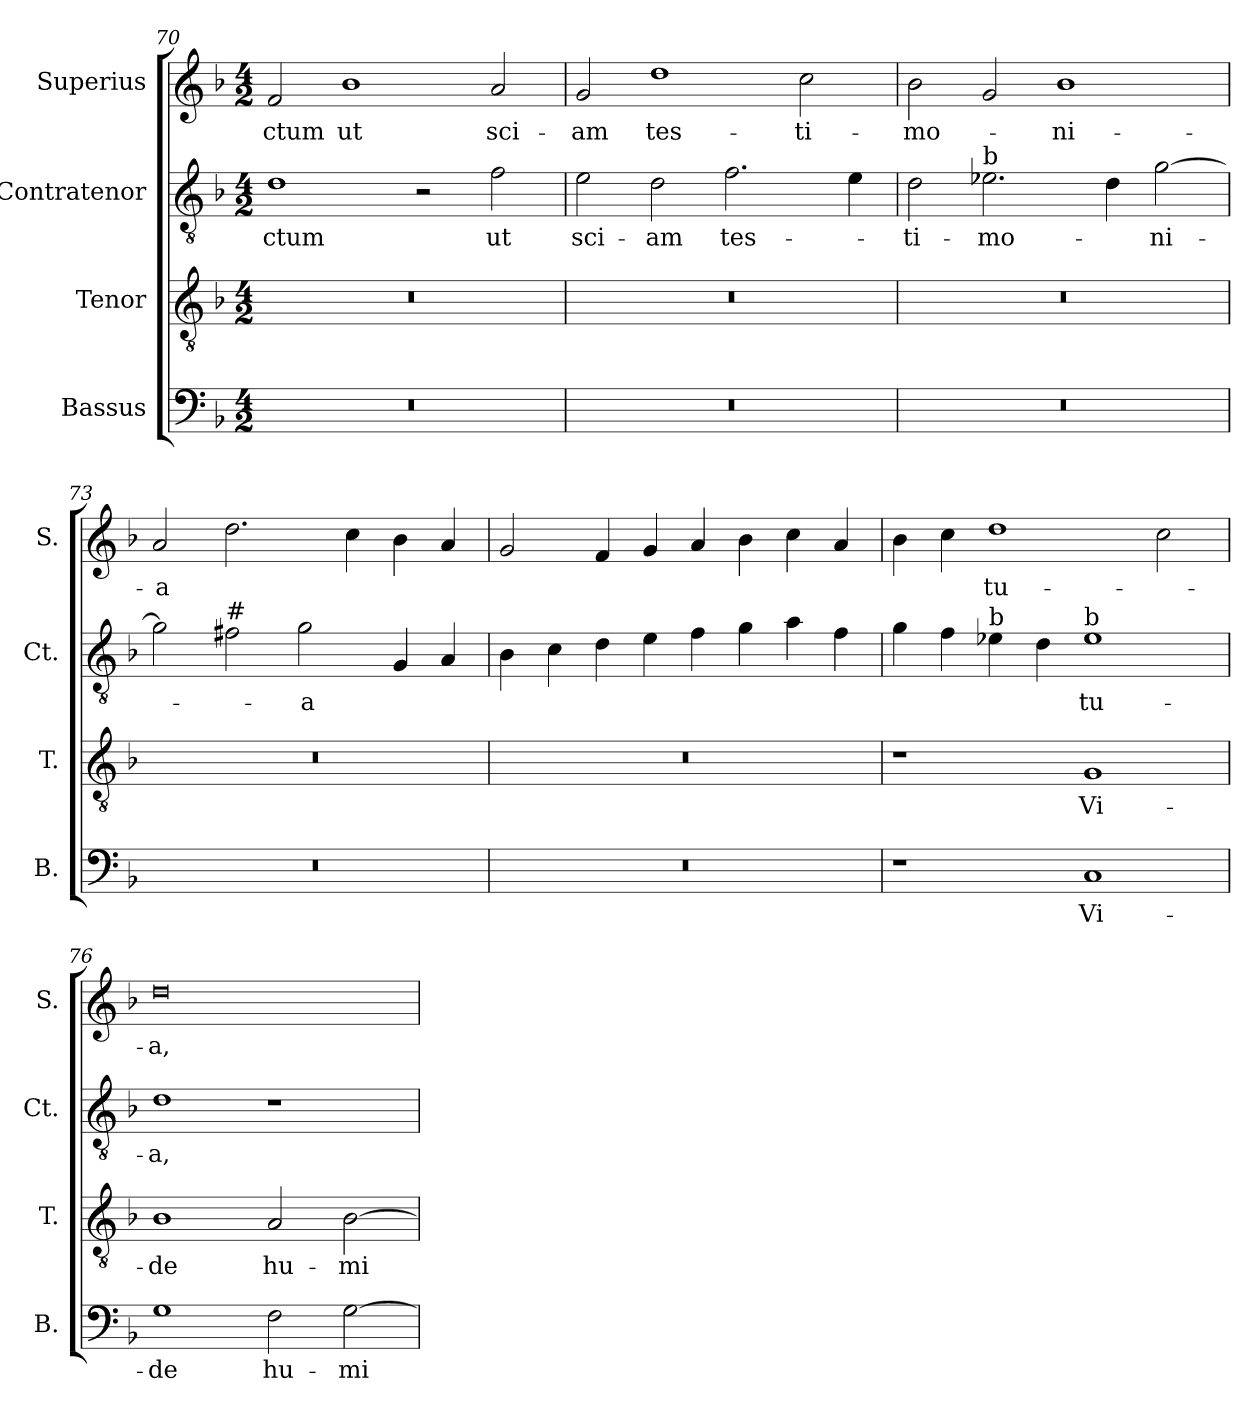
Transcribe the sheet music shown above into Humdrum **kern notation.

**kern	**text	**kern	**text	**kern	**text	**kern	**text
*part4	*part4	*part3	*part3	*part2	*part2	*part1	*part1
*staff4	*staff4	*staff3	*staff3	*staff2	*staff2	*staff1	*staff1
*I"Bassus	*	*I"Tenor	*	*I"Contratenor	*	*I"Superius	*
*I'B.	*	*I'T.	*	*I'Ct.	*	*I'S.	*
!!LO:LB:g=z
*clefF4	*	*clefGv2	*	*clefGv2	*	*clefG2	*
*	*	*ITrd7c12	*	*ITrd7c12	*	*	*
*k[b-]	*	*k[b-]	*	*k[b-]	*	*k[b-]	*
*F:	*	*F:	*	*F:	*	*F:	*
*M4/2	*	*M4/2	*	*M4/2	*	*M4/2	*
=70	=70	=70	=70	=70	=70	=70	=70
!LO:N:vis=1	!	!LO:N:vis=1	!	!	!	!	!
!	!	!	!	!	!LO:LY:b:color=#000000	!	!
!	!	!	!	!	!	!	!LO:LY:b:color=#000000
0r	.	0r	.	1Di	-ctum	2fi/	-ctum
!	!	!	!	!	!	!	!LO:LY:b:color=#000000
.	.	.	.	.	.	1b-i	ut
.	.	.	.	2r	.	.	.
!	!	!	!	!	!LO:LY:b:color=#000000	!	!
!	!	!	!	!	!	!	!LO:LY:b:color=#000000
.	.	.	.	2Fi\	ut	2ai/	sci-
=71	=71	=71	=71	=71	=71	=71	=71
!LO:N:vis=1	!	!LO:N:vis=1	!	!	!	!	!
!	!	!	!	!	!LO:LY:b:color=#000000	!	!
!	!	!	!	!	!	!	!LO:LY:b:color=#000000
0r	.	0r	.	2Ei\	sci-	2gi/	-am
!	!	!	!	!	!LO:LY:b:color=#000000	!	!
!	!	!	!	!	!	!	!LO:LY:b:color=#000000
.	.	.	.	2Di\	-am	1ddi	tes-
!	!	!	!	!	!LO:LY:b:color=#000000	!	!
.	.	.	.	2.Fi\	tes-	.	.
!	!	!	!	!	!	!	!LO:LY:b:color=#000000
.	.	.	.	.	.	2cci\	-ti-
.	.	.	.	4Ei\	.	.	.
=72	=72	=72	=72	=72	=72	=72	=72
!LO:N:vis=1	!	!LO:N:vis=1	!	!	!	!	!
!	!	!	!	!	!LO:LY:b:color=#000000	!	!
!	!	!	!	!	!	!	!LO:LY:b:color=#000000
0r	.	0r	.	2Di\	-ti-	2b-i\	-mo-
!	!	!	!	!LO:TX:a:t=b	!	!	!
!	!	!	!	!	!LO:LY:b:color=#000000	!	!
.	.	.	.	2.E-i\	-mo-	2gi/	.
!	!	!	!	!	!	!	!LO:LY:b:color=#000000
.	.	.	.	.	.	1b-i	-ni-
.	.	.	.	4Di\	.	.	.
!	!	!	!	!	!LO:LY:b:color=#000000	!	!
.	.	.	.	[>2Gi\	-ni-	.	.
=73	=73	=73	=73	=73	=73	=73	=73
!LO:N:vis=1	!	!LO:N:vis=1	!	!	!	!	!
!	!	!	!	!	!	!	!LO:LY:b:color=#000000
0r	.	0r	.	2Gi\]	.	2ai/	-a
!	!	!	!	!LO:TX:a:t=#	!	!	!
.	.	.	.	2F#i\	.	2.ddi\	.
!	!	!	!	!	!LO:LY:b:color=#000000	!	!
.	.	.	.	2Gi\	-a	.	.
.	.	.	.	.	.	4cci\	.
.	.	.	.	4GGi/	.	4b-i\	.
.	.	.	.	4AAi/	.	4ai/	.
=74	=74	=74	=74	=74	=74	=74	=74
!LO:N:vis=1	!	!LO:N:vis=1	!	!	!	!	!
0r	.	0r	.	4BB-i\	.	2gi/	.
.	.	.	.	4Ci\	.	.	.
.	.	.	.	4Di\	.	4fi/	.
.	.	.	.	4Ei\	.	4gi/	.
.	.	.	.	4Fi\	.	4ai/	.
.	.	.	.	4Gi\	.	4b-i\	.
.	.	.	.	4Ai\	.	4cci\	.
.	.	.	.	4Fi\	.	4ai/	.
!!LO:PB:g=z
=75	=75	=75	=75	=75	=75	=75	=75
1r	.	1r	.	4Gi\	.	4b-i\	.
.	.	.	.	4Fi\	.	4cci\	.
!	!	!	!	!LO:TX:a:t=b	!	!	!
!	!	!	!	!	!	!	!LO:LY:b:color=#000000
.	.	.	.	4E-i\	.	1ddi	tu-
.	.	.	.	4Di\	.	.	.
!	!LO:LY:b:color=#000000	!	!	!	!	!	!
!	!	!	!LO:LY:b:color=#000000	!	!	!	!
!	!	!	!	!LO:TX:a:t=b	!	!	!
!	!	!	!	!	!LO:LY:b:color=#000000	!	!
1Ci	Vi-	1GGi	Vi-	1E-i	tu-	.	.
.	.	.	.	.	.	2cci\	.
=76	=76	=76	=76	=76	=76	=76	=76
!	!LO:LY:b:color=#000000	!	!	!	!	!	!
!	!	!	!LO:LY:b:color=#000000	!	!	!	!
!	!	!	!	!	!LO:LY:b:color=#000000	!	!
!	!	!	!	!	!	!	!LO:LY:b:color=#000000
1Gi	-de	1BB-i	-de	1Di	-a,	0ddi	-a,
!	!LO:LY:b:color=#000000	!	!	!	!	!	!
!	!	!	!LO:LY:b:color=#000000	!	!	!	!
2Fi\	hu-	2AAi/	hu-	1r	.	.	.
!	!LO:LY:b:color=#000000	!	!	!	!	!	!
!	!	!	!LO:LY:b:color=#000000	!	!	!	!
[>2Gi\	-mi-	[>2BB-i\	-mi-	.	.	.	.
=	=	=	=	=	=	=	=
*-	*-	*-	*-	*-	*-	*-	*-
